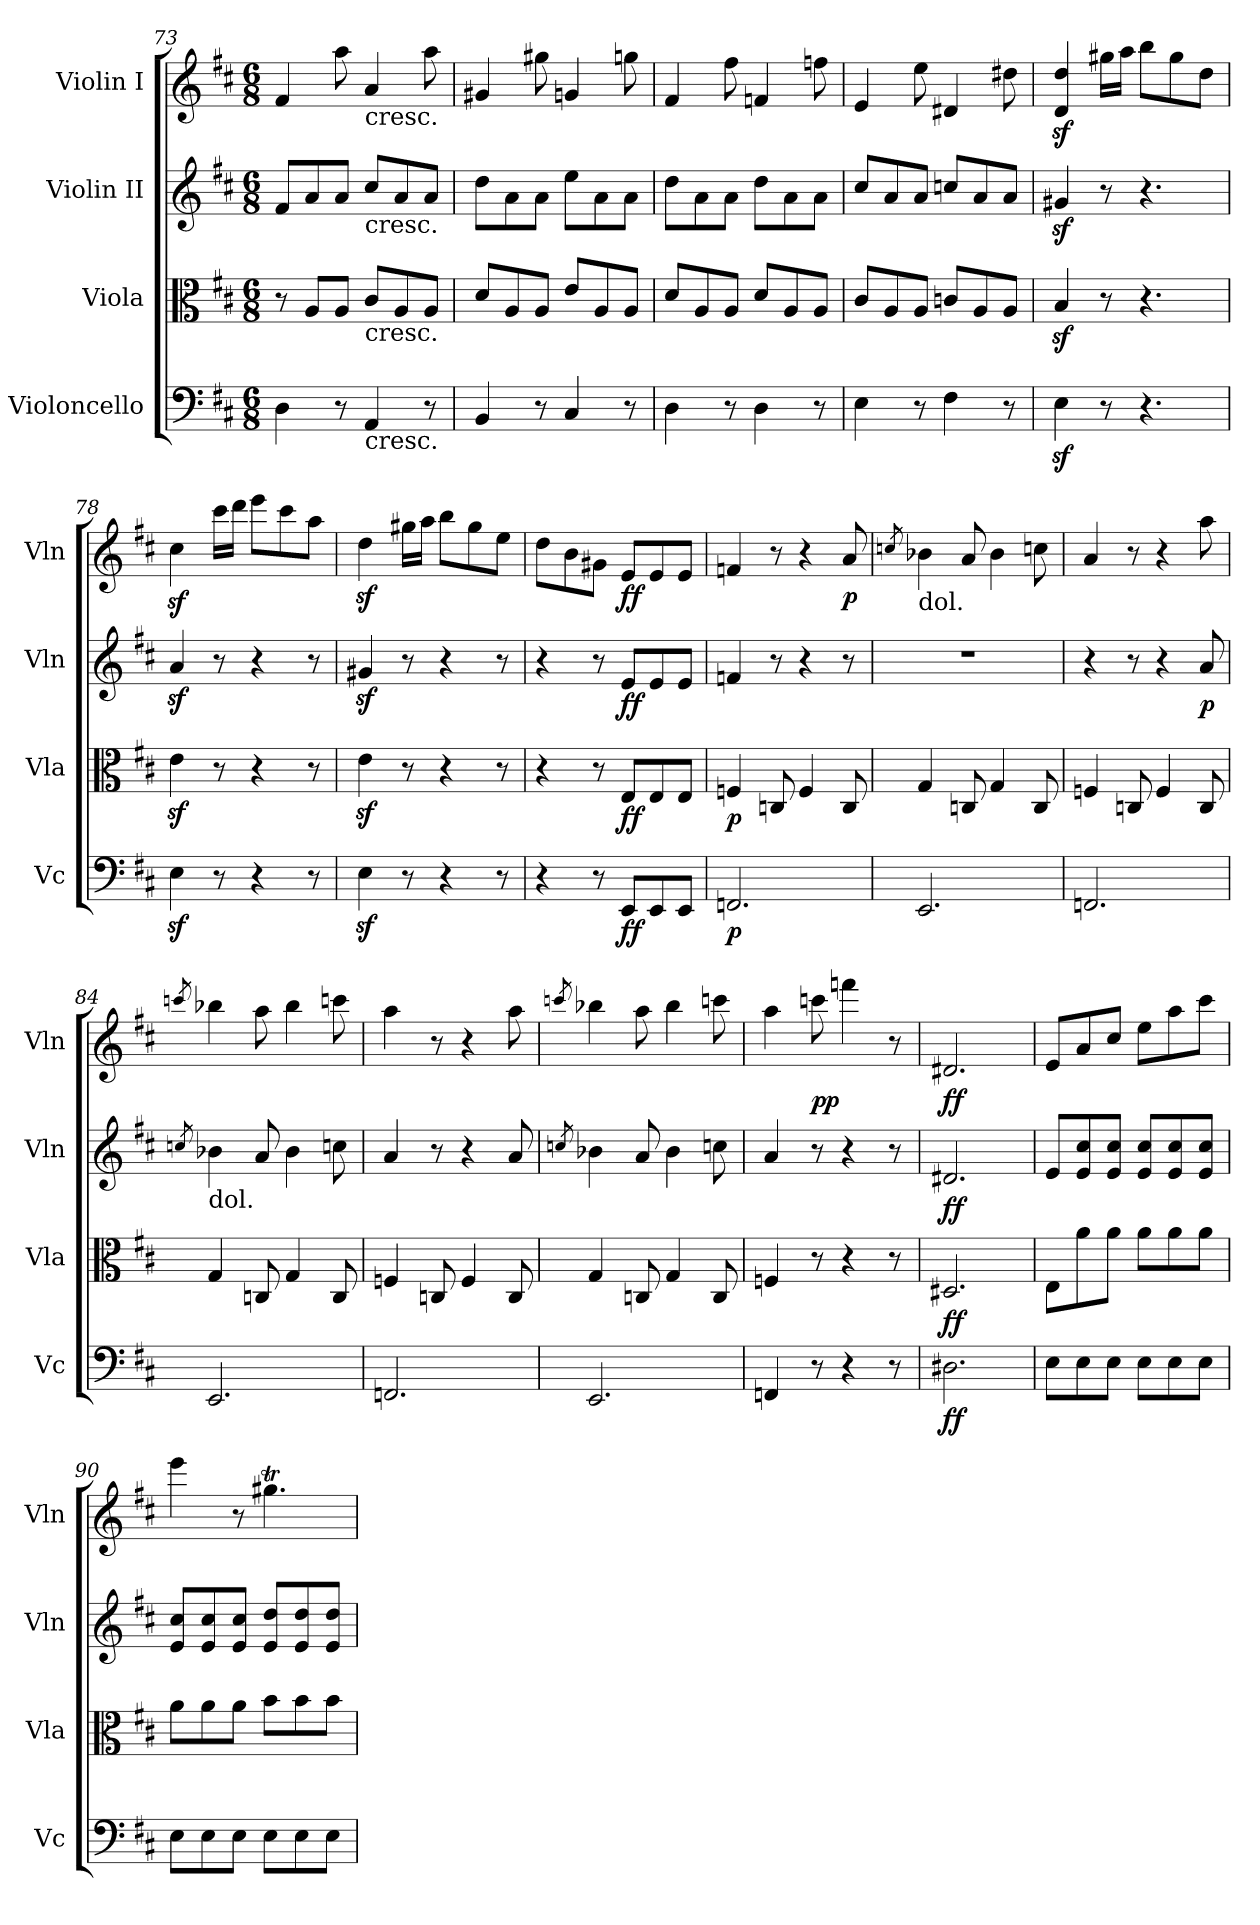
**kern	**dynam	**kern	**dynam	**kern	**dynam	**kern	**dynam
*part4	*part4	*part3	*part3	*part2	*part2	*part1	*part1
*staff4	*staff4	*staff3	*staff3	*staff2	*staff2	*staff1	*staff1
*I"Violoncello	*	*I"Viola	*	*I"Violin II	*	*I"Violin I	*
*I'Vc	*	*I'Vla	*	*I'Vln	*	*I'Vln	*
*clefF4	*	*clefC3	*	*clefG2	*	*clefG2	*
*k[f#c#]	*	*k[f#c#]	*	*k[f#c#]	*	*k[f#c#]	*
*M6/8	*	*M6/8	*	*M6/8	*	*M6/8	*
=73	=73	=73	=73	=73	=73	=73	=73
4D\	.	8r	.	8f#/L	.	4f#/	.
.	.	8A/L	.	8a/	.	.	.
8r	.	8A/J	.	8a/J	.	8aa\	.
!	!	!	!	!	!	!LO:TX:b:t=cresc.	!
!	!	!	!	!LO:TX:b:t=cresc.	!	!	!
!	!	!LO:TX:b:t=cresc.	!	!	!	!	!
!LO:TX:b:t=cresc.	!	!	!	!	!	!	!
4AA/	.	8c#/L	.	8cc#/L	.	4a/	.
.	.	8A/	.	8a/	.	.	.
8r	.	8A/J	.	8a/J	.	8aa\	.
=74	=74	=74	=74	=74	=74	=74	=74
4BB/	.	8d/L	.	8dd\L	.	4g#X/	.
.	.	8A/	.	8a\	.	.	.
8r	.	8A/J	.	8a\J	.	8gg#X\	.
4C#/	.	8e/L	.	8ee\L	.	4gn/	.
.	.	8A/	.	8a\	.	.	.
8r	.	8A/J	.	8a\J	.	8ggn\	.
=75	=75	=75	=75	=75	=75	=75	=75
4D\	.	8d/L	.	8dd\L	.	4f#/	.
.	.	8A/	.	8a\	.	.	.
8r	.	8A/J	.	8a\J	.	8ff#\	.
4D\	.	8d/L	.	8dd\L	.	4fn/	.
.	.	8A/	.	8a\	.	.	.
8r	.	8A/J	.	8a\J	.	8ffn\	.
=76	=76	=76	=76	=76	=76	=76	=76
4E\	.	8c#/L	.	8cc#/L	.	4e/	.
.	.	8A/	.	8a/	.	.	.
8r	.	8A/J	.	8a/J	.	8ee\	.
4F#\	.	8cn/L	.	8ccn/L	.	4d#X/	.
.	.	8A/	.	8a/	.	.	.
8r	.	8A/J	.	8a/J	.	8dd#X\	.
!!LO:LB:g=z
=77	=77	=77	=77	=77	=77	=77	=77
4Ez<\	.	4Bz</	.	4g#Xz</	.	4d/z< 4dd/z<	.
8r	.	8r	.	8r	.	16gg#X\LL	.
.	.	.	.	.	.	16aa\JJ	.
4.r	.	4.r	.	4.r	.	8bb\L	.
.	.	.	.	.	.	8gg#\	.
.	.	.	.	.	.	8dd\J	.
=78	=78	=78	=78	=78	=78	=78	=78
4Ez<\	.	4ez<\	.	4az</	.	4cc#z<\	.
8r	.	8r	.	8r	.	16ccc#\LL	.
.	.	.	.	.	.	16ddd\JJ	.
4r	.	4r	.	4r	.	8eee\L	.
.	.	.	.	.	.	8ccc#\	.
8r	.	8r	.	8r	.	8aa\J	.
=79	=79	=79	=79	=79	=79	=79	=79
4Ez<\	.	4ez<\	.	4g#Xz</	.	4ddz<\	.
8r	.	8r	.	8r	.	16gg#X\LL	.
.	.	.	.	.	.	16aa\JJ	.
4r	.	4r	.	4r	.	8bb\L	.
.	.	.	.	.	.	8gg#\	.
8r	.	8r	.	8r	.	8ee\J	.
=80	=80	=80	=80	=80	=80	=80	=80
4r	.	4r	.	4r	.	8dd\L	.
.	.	.	.	.	.	8b\	.
8r	.	8r	.	8r	.	8g#X\J	.
!	!LO:DY:b	!	!LO:DY:b	!	!LO:DY:b	!	!LO:DY:b
8EE/L	ff	8E/L	ff	8e/L	ff	8e/L	ff
8EE/	.	8E/	.	8e/	.	8e/	.
8EE/J	.	8E/J	.	8e/J	.	8e/J	.
=81	=81	=81	=81	=81	=81	=81	=81
!	!LO:DY:b	!	!LO:DY:b	!	!	!	!
2.FFn/	p	4Fn/	p	4fn/	.	4fn/	.
.	.	8Cn/	.	8r	.	8r	.
.	.	4F/	.	4r	.	4r	.
!	!	!	!	!	!	!	!LO:DY:b
.	.	8C/	.	8r	.	8a/	p
!!LO:PB:g=z
=82	=82	=82	=82	=82	=82	=82	=82
.	.	.	.	.	.	8qccn/	.
!	!	!	!	!	!	!LO:TX:b:t=dol.	!
2.EE/	.	4G/	.	2.r	.	4b-X\	.
.	.	8Cn/	.	.	.	8a/	.
.	.	4G/	.	.	.	4b-\	.
.	.	8C/	.	.	.	8cc\	.
=83	=83	=83	=83	=83	=83	=83	=83
2.FFn/	.	4Fn/	.	4r	.	4a/	.
.	.	8Cn/	.	8r	.	8r	.
.	.	4F/	.	4r	.	4r	.
!	!	!	!	!	!LO:DY:b	!	!
.	.	8C/	.	8a/	p	8aa\	.
=84	=84	=84	=84	=84	=84	=84	=84
.	.	.	.	8qccn/	.	8qcccn/	.
!	!	!	!	!LO:TX:b:t=dol.	!	!	!
2.EE/	.	4G/	.	4b-X\	.	4bb-X\	.
.	.	8Cn/	.	8a/	.	8aa\	.
.	.	4G/	.	4b-\	.	4bb-\	.
.	.	8C/	.	8cc\	.	8ccc\	.
=85	=85	=85	=85	=85	=85	=85	=85
2.FFn/	.	4Fn/	.	4a/	.	4aa\	.
.	.	8Cn/	.	8r	.	8r	.
.	.	4F/	.	4r	.	4r	.
.	.	8C/	.	8a/	.	8aa\	.
!!LO:PB:g=z
=86	=86	=86	=86	=86	=86	=86	=86
.	.	.	.	8qccn/	.	8qcccn/	.
2.EE/	.	4G/	.	4b-X\	.	4bb-X\	.
.	.	8Cn/	.	8a/	.	8aa\	.
.	.	4G/	.	4b-\	.	4bb-\	.
.	.	8C/	.	8cc\	.	8ccc\	.
=87	=87	=87	=87	=87	=87	=87	=87
4FFn/	.	4Fn/	.	4a/	.	4aa\	.
!	!	!	!	!	!	!	!LO:DY:b
8r	.	8r	.	8r	.	8cccn\	pp
4r	.	4r	.	4r	.	4fffn\	.
8r	.	8r	.	8r	.	8r	.
=88	=88	=88	=88	=88	=88	=88	=88
!	!LO:DY:b	!	!LO:DY:b	!	!LO:DY:b	!	!LO:DY:b
2.D#X\	ff	2.D#X/	ff	2.d#X/	ff	2.d#X/	ff
=89	=89	=89	=89	=89	=89	=89	=89
8E\L	.	8E\L	.	8e/L	.	8e/L	.
8E\	.	8a\	.	8e/ 8cc#/	.	8a/	.
8E\J	.	8a\J	.	8e/ 8cc#/J	.	8cc#/J	.
8E\L	.	8a\L	.	8e/ 8cc#/L	.	8ee\L	.
8E\	.	8a\	.	8e/ 8cc#/	.	8aa\	.
8E\J	.	8a\J	.	8e/ 8cc#/J	.	8ccc#\J	.
=90	=90	=90	=90	=90	=90	=90	=90
8E\L	.	8a\L	.	8e/ 8cc#/L	.	4eee\	.
8E\	.	8a\	.	8e/ 8cc#/	.	.	.
8E\J	.	8a\J	.	8e/ 8cc#/J	.	8r	.
8E\L	.	8b\L	.	8e/ 8dd/L	.	4.gg#Xt\	.
8E\	.	8b\	.	8e/ 8dd/	.	.	.
8E\J	.	8b\J	.	8e/ 8dd/J	.	.	.
=	=	=	=	=	=	=	=
*-	*-	*-	*-	*-	*-	*-	*-
